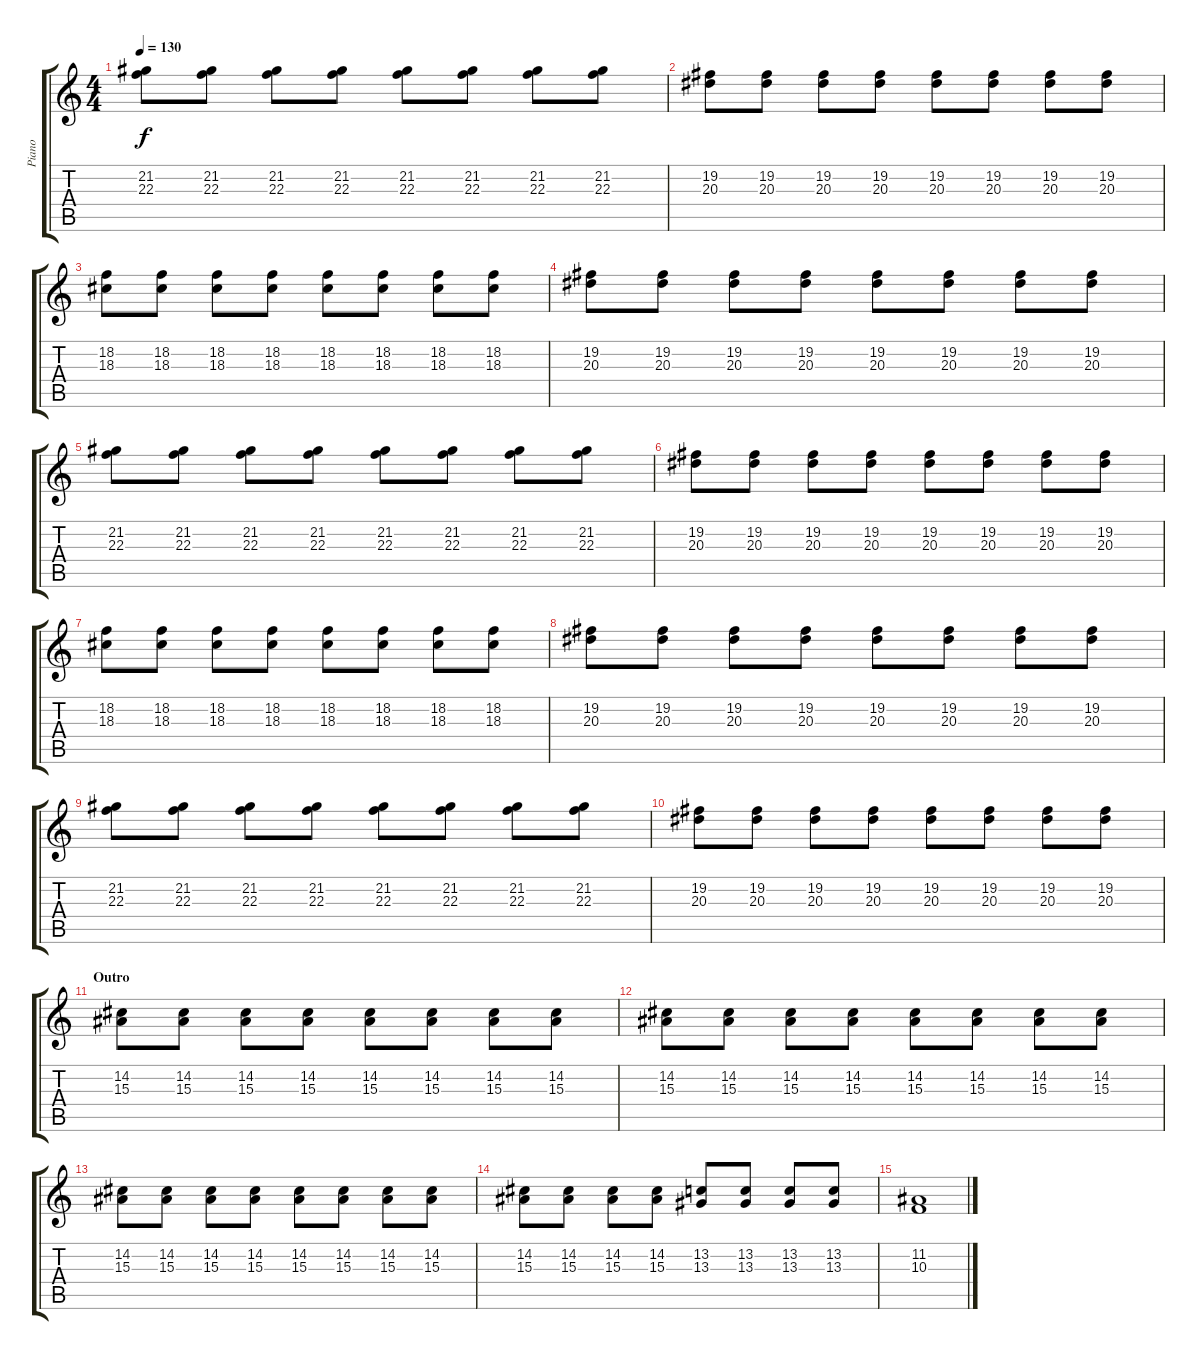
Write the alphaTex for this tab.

\track ("Piano" "Piano") {instrument acousticgrandpiano}
\staff {score tabs}
\tuning (E4 B3 G3 D3 A2 E2) {hide}
\ts (4 4)
\tempo 130
\clef g2
\ks c
(21.2 22.3).8{dy f} (21.2 22.3).8 (21.2 22.3).8 (21.2 22.3).8 (21.2 22.3).8 (21.2 22.3).8 (21.2 22.3).8 (21.2 22.3).8 |
(19.2 20.3).8 (19.2 20.3).8 (19.2 20.3).8 (19.2 20.3).8 (19.2 20.3).8 (19.2 20.3).8 (19.2 20.3).8 (19.2 20.3).8 |
(18.2 18.3).8 (18.2 18.3).8 (18.2 18.3).8 (18.2 18.3).8 (18.2 18.3).8 (18.2 18.3).8 (18.2 18.3).8 (18.2 18.3).8 |
(19.2 20.3).8 (19.2 20.3).8 (19.2 20.3).8 (19.2 20.3).8 (19.2 20.3).8 (19.2 20.3).8 (19.2 20.3).8 (19.2 20.3).8 |
(21.2 22.3).8 (21.2 22.3).8 (21.2 22.3).8 (21.2 22.3).8 (21.2 22.3).8 (21.2 22.3).8 (21.2 22.3).8 (21.2 22.3).8 |
(19.2 20.3).8 (19.2 20.3).8 (19.2 20.3).8 (19.2 20.3).8 (19.2 20.3).8 (19.2 20.3).8 (19.2 20.3).8 (19.2 20.3).8 |
(18.2 18.3).8 (18.2 18.3).8 (18.2 18.3).8 (18.2 18.3).8 (18.2 18.3).8 (18.2 18.3).8 (18.2 18.3).8 (18.2 18.3).8 |
(19.2 20.3).8 (19.2 20.3).8 (19.2 20.3).8 (19.2 20.3).8 (19.2 20.3).8 (19.2 20.3).8 (19.2 20.3).8 (19.2 20.3).8 |
(21.2 22.3).8 (21.2 22.3).8 (21.2 22.3).8 (21.2 22.3).8 (21.2 22.3).8 (21.2 22.3).8 (21.2 22.3).8 (21.2 22.3).8 |
(19.2 20.3).8 (19.2 20.3).8 (19.2 20.3).8 (19.2 20.3).8 (19.2 20.3).8 (19.2 20.3).8 (19.2 20.3).8 (19.2 20.3).8 |
\section ("" "Outro")
(14.2 15.3).8 (14.2 15.3).8 (14.2 15.3).8 (14.2 15.3).8 (14.2 15.3).8 (14.2 15.3).8 (14.2 15.3).8 (14.2 15.3).8 |
(14.2 15.3).8 (14.2 15.3).8 (14.2 15.3).8 (14.2 15.3).8 (14.2 15.3).8 (14.2 15.3).8 (14.2 15.3).8 (14.2 15.3).8 |
(14.2 15.3).8 (14.2 15.3).8 (14.2 15.3).8 (14.2 15.3).8 (14.2 15.3).8 (14.2 15.3).8 (14.2 15.3).8 (14.2 15.3).8 |
(14.2 15.3).8 (14.2 15.3).8 (14.2 15.3).8 (14.2 15.3).8 (13.2 13.3).8 (13.2 13.3).8 (13.2 13.3).8 (13.2 13.3).8 |
(11.2 10.3).1
